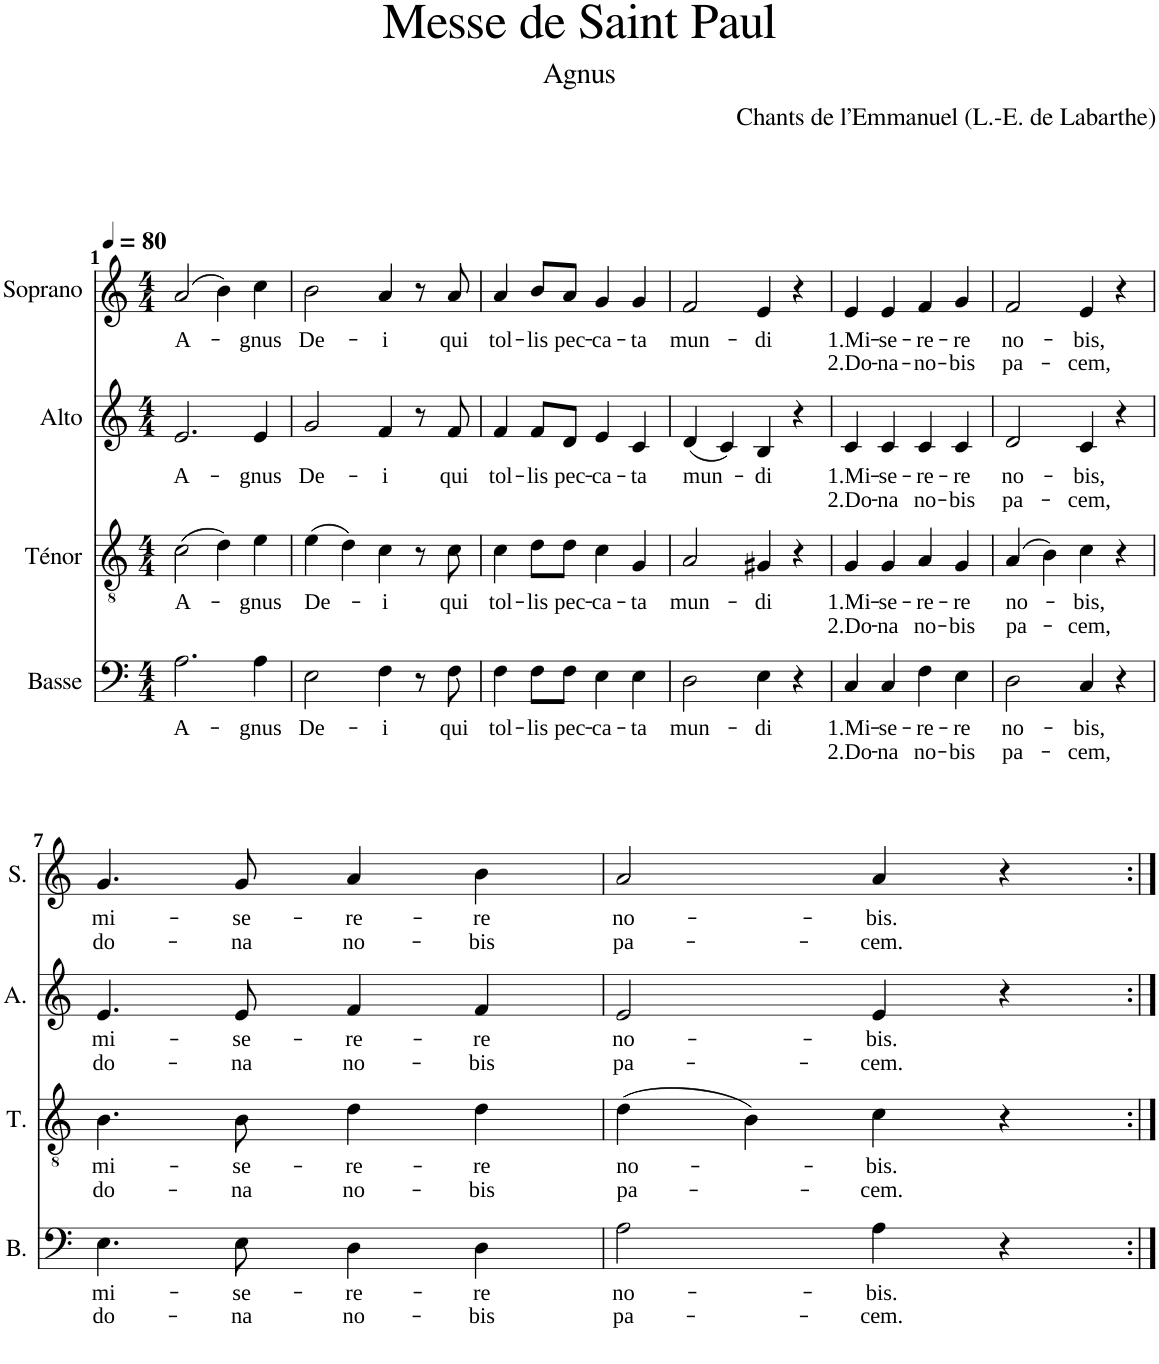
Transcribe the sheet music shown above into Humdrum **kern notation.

**kern	**text	**text	**kern	**text	**text	**kern	**text	**text	**kern	**text	**text
*part4	*part4	*part4	*part3	*part3	*part3	*part2	*part2	*part2	*part1	*part1	*part1
*staff4	*staff4	*staff4	*staff3	*staff3	*staff3	*staff2	*staff2	*staff2	*staff1	*staff1	*staff1
*I"Basse	*	*	*I"Ténor	*	*	*I"Alto	*	*	*I"Soprano	*	*
*I'B.	*	*	*I'T.	*	*	*I'A.	*	*	*I'S.	*	*
*clefF4	*	*	*clefGv2	*	*	*clefG2	*	*	*clefG2	*	*
*k[]	*	*	*k[]	*	*	*k[]	*	*	*k[]	*	*
*M4/4	*	*	*M4/4	*	*	*M4/4	*	*	*M4/4	*	*
*MM80	*	*	*MM80	*	*	*MM80	*	*	*MM80	*	*
=1	=1	=1	=1	=1	=1	=1	=1	=1	=1	=1	=1
!	!LO:LY:b	!	!	!LO:LY:b	!	!	!LO:LY:b	!	!	!LO:LY:b	!
2.A\	A-	.	(2c\	A-	.	2.e/	A-	.	(2a/	A-	.
.	.	.	4d\)	.	.	.	.	.	4b\)	.	.
!	!LO:LY:b	!	!	!LO:LY:b	!	!	!LO:LY:b	!	!	!LO:LY:b	!
4A\	-gnus	.	4e\	-gnus	.	4e/	-gnus	.	4cc\	-gnus	.
=2	=2	=2	=2	=2	=2	=2	=2	=2	=2	=2	=2
!	!LO:LY:b	!	!	!LO:LY:b	!	!	!LO:LY:b	!	!	!LO:LY:b	!
2E\	De-	.	(4e\	De-	.	2g/	De-	.	2b\	De-	.
.	.	.	4d\)	.	.	.	.	.	.	.	.
!	!LO:LY:b	!	!	!LO:LY:b	!	!	!LO:LY:b	!	!	!LO:LY:b	!
4F\	-i	.	4c\	-i	.	4f/	-i	.	4a/	-i	.
8r	.	.	8r	.	.	8r	.	.	8r	.	.
!	!LO:LY:b	!	!	!LO:LY:b	!	!	!LO:LY:b	!	!	!LO:LY:b	!
8F\	qui	.	8c\	qui	.	8f/	qui	.	8a/	qui	.
=3	=3	=3	=3	=3	=3	=3	=3	=3	=3	=3	=3
!	!LO:LY:b	!	!	!LO:LY:b	!	!	!LO:LY:b	!	!	!LO:LY:b	!
4F\	tol-	.	4c\	tol-	.	4f/	tol-	.	4a/	tol-	.
!	!LO:LY:b	!	!	!LO:LY:b	!	!	!LO:LY:b	!	!	!LO:LY:b	!
8F\L	-lis	.	8d\L	-lis	.	8f/L	-lis	.	8b/L	-lis	.
!	!LO:LY:b	!	!	!LO:LY:b	!	!	!LO:LY:b	!	!	!LO:LY:b	!
8F\J	pec-	.	8d\J	pec-	.	8d/J	pec-	.	8a/J	pec-	.
!	!LO:LY:b	!	!	!LO:LY:b	!	!	!LO:LY:b	!	!	!LO:LY:b	!
4E\	-ca-	.	4c\	-ca-	.	4e/	-ca-	.	4g/	-ca-	.
!	!LO:LY:b	!	!	!LO:LY:b	!	!	!LO:LY:b	!	!	!LO:LY:b	!
4E\	-ta	.	4G/	-ta	.	4c/	-ta	.	4g/	-ta	.
=4	=4	=4	=4	=4	=4	=4	=4	=4	=4	=4	=4
!	!LO:LY:b	!	!	!LO:LY:b	!	!	!LO:LY:b	!	!	!LO:LY:b	!
2D\	mun-	.	2A/	mun-	.	(4d/	mun-	.	2f/	mun-	.
.	.	.	.	.	.	4c/)	.	.	.	.	.
!	!LO:LY:b	!	!	!LO:LY:b	!	!	!LO:LY:b	!	!	!LO:LY:b	!
4E\	-di	.	4G#X/	-di	.	4B/	-di	.	4e/	-di	.
4r	.	.	4r	.	.	4r	.	.	4r	.	.
=5	=5	=5	=5	=5	=5	=5	=5	=5	=5	=5	=5
!	!LO:LY:b	!LO:LY:b	!	!LO:LY:b	!LO:LY:b	!	!LO:LY:b	!LO:LY:b	!	!LO:LY:b	!LO:LY:b
4C/	1.Mi-	2.Do-	4G/	1.Mi-	2.Do-	4c/	1.Mi-	2.Do-	4e/	1.Mi-	2.Do-
!	!LO:LY:b	!LO:LY:b	!	!LO:LY:b	!LO:LY:b	!	!LO:LY:b	!LO:LY:b	!	!LO:LY:b	!LO:LY:b
4C/	-se-	-na	4G/	-se-	-na	4c/	-se-	-na	4e/	-se-	-na-
!	!LO:LY:b	!LO:LY:b	!	!LO:LY:b	!LO:LY:b	!	!LO:LY:b	!LO:LY:b	!	!LO:LY:b	!LO:LY:b
4F\	-re-	no-	4A/	-re-	no-	4c/	-re-	no-	4f/	-re-	-no-
!	!LO:LY:b	!LO:LY:b	!	!LO:LY:b	!LO:LY:b	!	!LO:LY:b	!LO:LY:b	!	!LO:LY:b	!LO:LY:b
4E\	-re	-bis	4G/	-re	-bis	4c/	-re	-bis	4g/	-re	-bis
=6	=6	=6	=6	=6	=6	=6	=6	=6	=6	=6	=6
!	!LO:LY:b	!LO:LY:b	!	!LO:LY:b	!LO:LY:b	!	!LO:LY:b	!LO:LY:b	!	!LO:LY:b	!LO:LY:b
2D\	no-	pa-	(4A/	no-	pa-	2d/	no-	pa-	2f/	no-	pa-
.	.	.	4B\)	.	.	.	.	.	.	.	.
!	!LO:LY:b	!LO:LY:b	!	!LO:LY:b	!LO:LY:b	!	!LO:LY:b	!LO:LY:b	!	!LO:LY:b	!LO:LY:b
4C/	-bis,	-cem,	4c\	-bis,	-cem,	4c/	-bis,	-cem,	4e/	-bis,	-cem,
4r	.	.	4r	.	.	4r	.	.	4r	.	.
!!LO:LB:g=z
=7	=7	=7	=7	=7	=7	=7	=7	=7	=7	=7	=7
!	!LO:LY:b	!LO:LY:b	!	!LO:LY:b	!LO:LY:b	!	!LO:LY:b	!LO:LY:b	!	!LO:LY:b	!LO:LY:b
4.E\	mi-	do-	4.B\	mi-	do-	4.e/	mi-	do-	4.g/	mi-	do-
!	!LO:LY:b	!LO:LY:b	!	!LO:LY:b	!LO:LY:b	!	!LO:LY:b	!LO:LY:b	!	!LO:LY:b	!LO:LY:b
8E\	-se-	-na	8B\	-se-	-na	8e/	-se-	-na	8g/	-se-	-na
!	!LO:LY:b	!LO:LY:b	!	!LO:LY:b	!LO:LY:b	!	!LO:LY:b	!LO:LY:b	!	!LO:LY:b	!LO:LY:b
4D\	-re-	no-	4d\	-re-	no-	4f/	-re-	no-	4a/	-re-	no-
!	!LO:LY:b	!LO:LY:b	!	!LO:LY:b	!LO:LY:b	!	!LO:LY:b	!LO:LY:b	!	!LO:LY:b	!LO:LY:b
4D\	-re	-bis	4d\	-re	-bis	4f/	-re	-bis	4b\	-re	-bis
=8	=8	=8	=8	=8	=8	=8	=8	=8	=8	=8	=8
!	!LO:LY:b	!LO:LY:b	!	!LO:LY:b	!LO:LY:b	!	!LO:LY:b	!LO:LY:b	!	!LO:LY:b	!LO:LY:b
2A\	no-	pa-	(4d\	no-	pa-	2e/	no-	pa-	2a/	no-	pa-
.	.	.	4B\)	.	.	.	.	.	.	.	.
!	!LO:LY:b	!LO:LY:b	!	!LO:LY:b	!LO:LY:b	!	!LO:LY:b	!LO:LY:b	!	!LO:LY:b	!LO:LY:b
4A\	-bis.	-cem.	4c\	-bis.	-cem.	4e/	-bis.	-cem.	4a/	-bis.	-cem.
4r	.	.	4r	.	.	4r	.	.	4r	.	.
=:|!	=:|!	=:|!	=:|!	=:|!	=:|!	=:|!	=:|!	=:|!	=:|!	=:|!	=:|!
*-	*-	*-	*-	*-	*-	*-	*-	*-	*-	*-	*-
